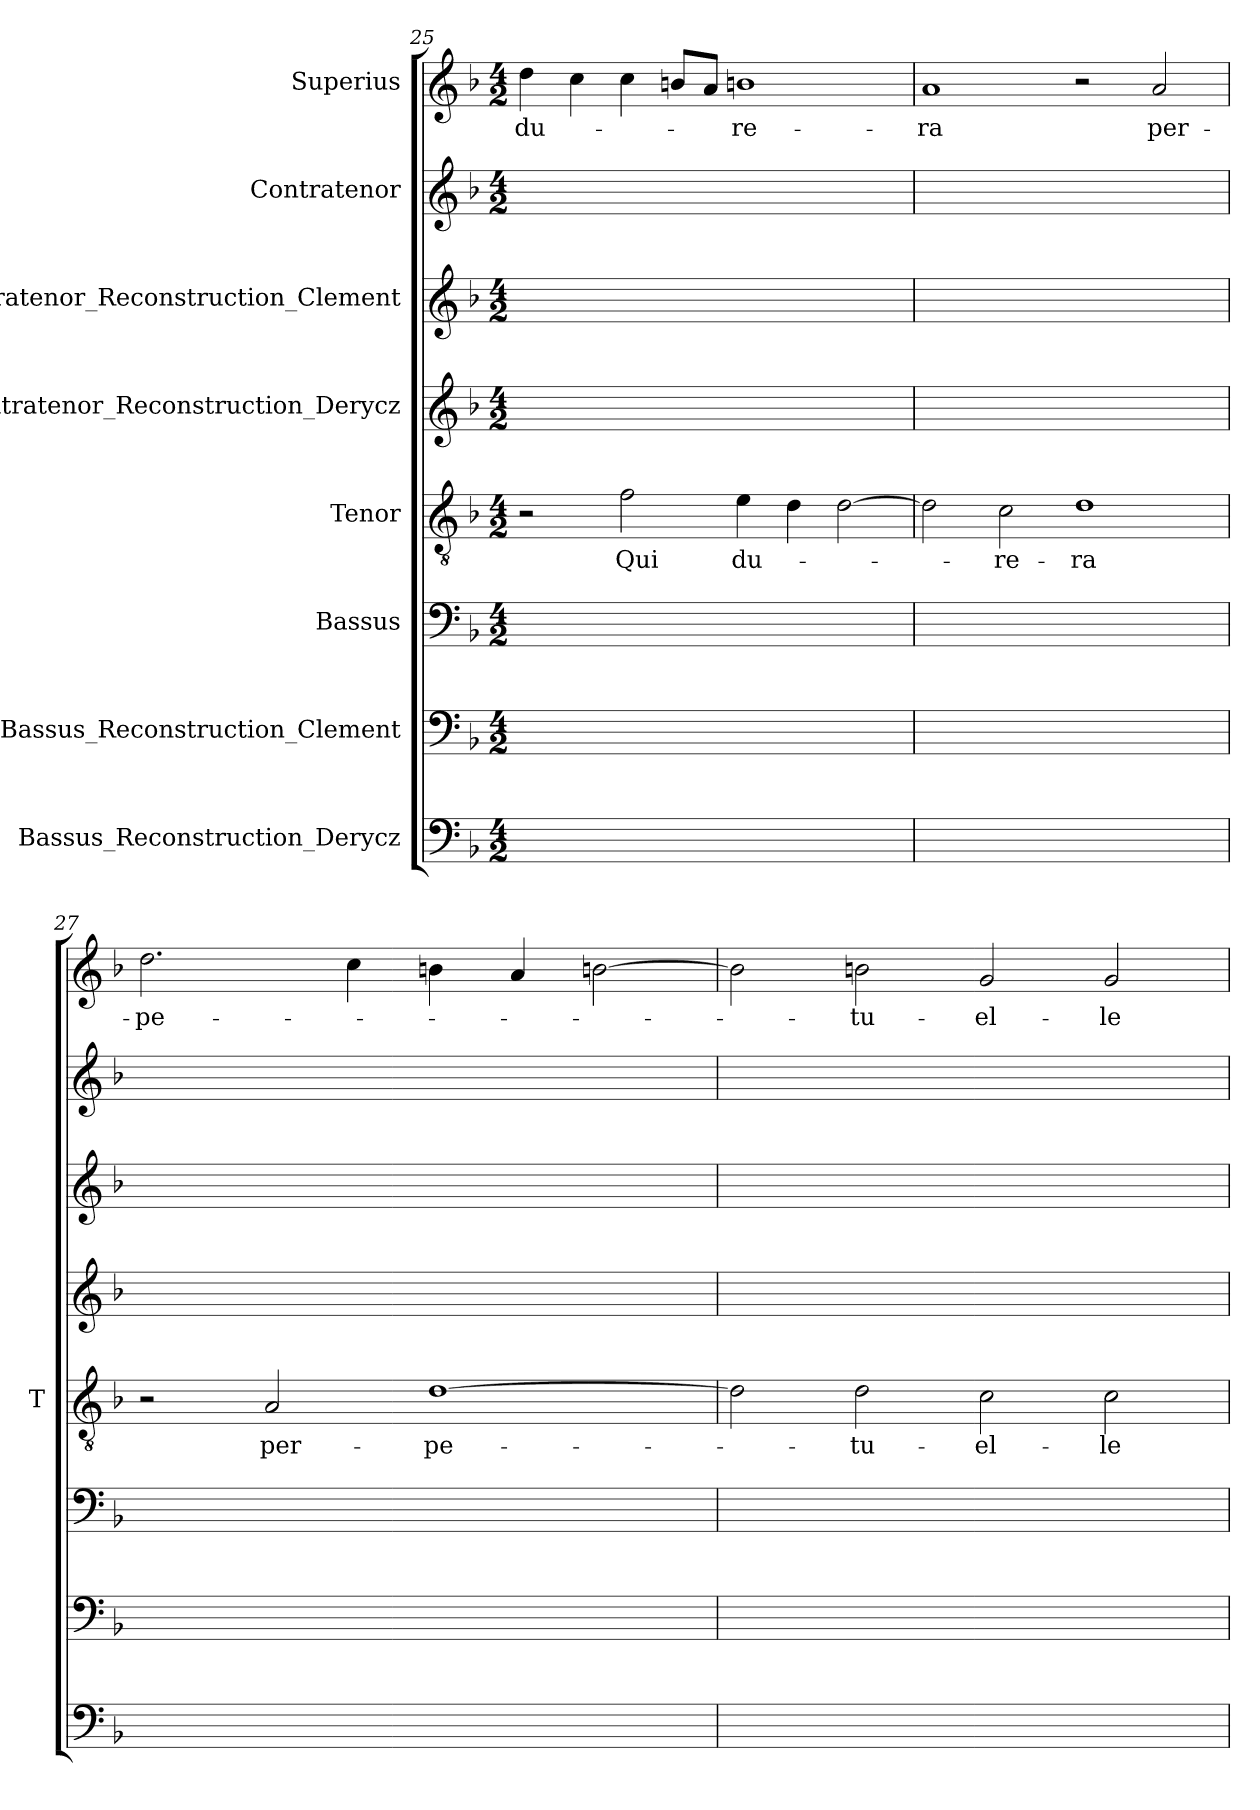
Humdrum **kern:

**kern	**kern	**kern	**kern	**text	**kern	**kern	**kern	**kern	**text
*part8	*part7	*part6	*part5	*part5	*part4	*part3	*part2	*part1	*part1
*staff8	*staff7	*staff6	*staff5	*staff5	*staff4	*staff3	*staff2	*staff1	*staff1
*I"Bassus_Reconstruction_Derycz	*I"Bassus_Reconstruction_Clement	*I"Bassus	*I"Tenor	*	*I"Contratenor_Reconstruction_Derycz	*I"Contratenor_Reconstruction_Clement	*I"Contratenor	*I"Superius	*
*	*	*	*I'T	*	*	*	*	*	*
*clefF4	*clefF4	*clefF4	*clefGv2	*	*clefG2	*clefG2	*clefG2	*clefG2	*
*k[b-]	*k[b-]	*k[b-]	*k[b-]	*	*k[b-]	*k[b-]	*k[b-]	*k[b-]	*
*M4/2	*M4/2	*M4/2	*M4/2	*	*M4/2	*M4/2	*M4/2	*M4/2	*
=25	=25	=25	=25	=25	=25	=25	=25	=25	=25
0ryy	0ryy	0ryy	2r	.	0ryy	0ryy	0ryy	4dd	du-
.	.	.	.	.	.	.	.	4cc	.
.	.	.	2f	-Qui	.	.	.	4cc	.
.	.	.	.	.	.	.	.	8bnL	.
.	.	.	.	.	.	.	.	8aJ	.
.	.	.	4e	du-	.	.	.	1bn	re-
.	.	.	4d	.	.	.	.	.	.
.	.	.	[2d	.	.	.	.	.	.
=26	=26	=26	=26	=26	=26	=26	=26	=26	=26
0ryy	0ryy	0ryy	2d]	.	0ryy	0ryy	0ryy	1a	-ra
.	.	.	2c	re-	.	.	.	.	.
.	.	.	1d	-ra	.	.	.	2r	.
.	.	.	.	.	.	.	.	2a	per-
=27	=27	=27	=27	=27	=27	=27	=27	=27	=27
0ryy	0ryy	0ryy	2r	.	0ryy	0ryy	0ryy	2.dd	pe-
.	.	.	2A	per-	.	.	.	.	.
.	.	.	.	.	.	.	.	4cc	.
.	.	.	[1d	pe-	.	.	.	4bn	.
.	.	.	.	.	.	.	.	4a	.
.	.	.	.	.	.	.	.	[2bn	.
=28	=28	=28	=28	=28	=28	=28	=28	=28	=28
0ryy	0ryy	0ryy	2d]	.	0ryy	0ryy	0ryy	2b]	.
.	.	.	2d	tu-	.	.	.	2bn	tu-
.	.	.	2c	el-	.	.	.	2g	el-
.	.	.	2c	le-	.	.	.	2g	le-
=	=	=	=	=	=	=	=	=	=
*-	*-	*-	*-	*-	*-	*-	*-	*-	*-
